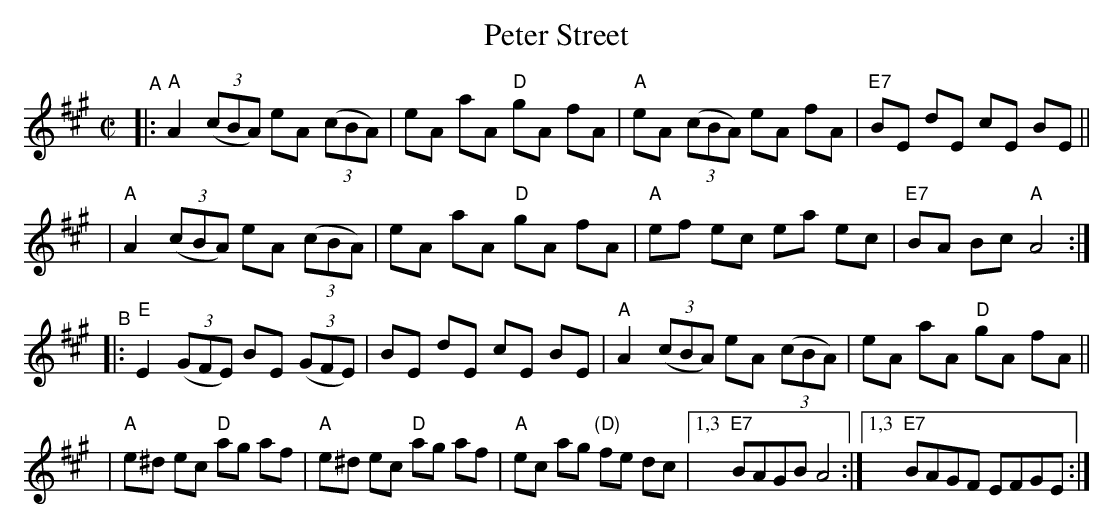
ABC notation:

X:1
T: Peter Street
M: C|
L: 1/8
K: A
"^A"\
|:"A"A2 ((3cBA) eA ((3cBA) | eA aA "D"gA fA | "A"eA ((3cBA) eA fA | "E7"BE dE cE BE ||
| "A"A2 ((3cBA) eA ((3cBA) | eA aA "D"gA fA | "A"ef ec ea ec | "E7"BA Bc "A"A4 :|
"^B"\
|:"E"E2 ((3GFE) BE ((3GFE) | BE dE cE BE | "A"A2 ((3cBA) eA ((3cBA) | eA aA "D"gA fA ||
| "A"e^d ec "D"ag af | "A"e^d ec "D"ag af | "A"ec ag "(D)"fe dc |[1,3 "E7"BAGB A4 :|[1,3 "E7"BAGF EFGE :|
